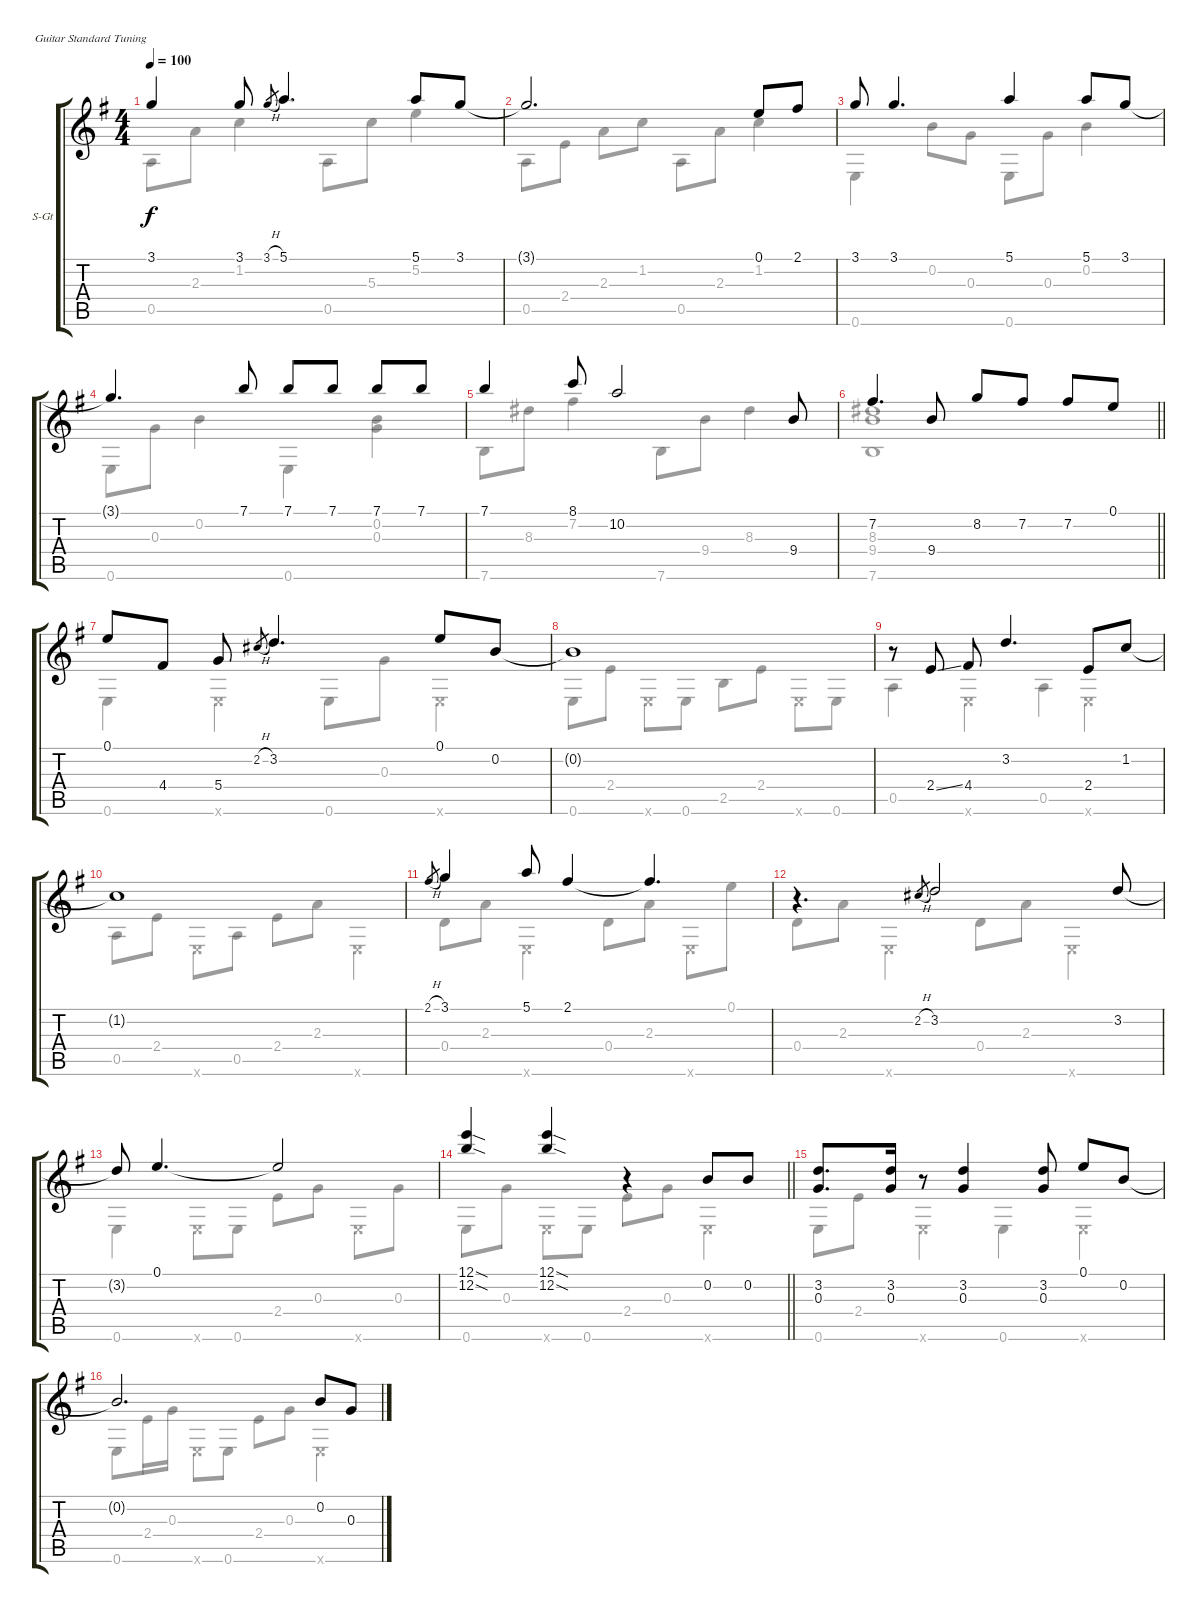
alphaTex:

\defaultSystemsLayout 4
\bracketExtendMode groupsimilarinstruments
\firstSystemTrackNameOrientation horizontal
\otherSystemsTrackNameOrientation horizontal
\track ("Steel Guitar" "S-Gt") {instrument acousticguitarsteel}
\staff {score tabs}
\tuning (E4 B3 G3 D3 A2 E2)
\voice
\ts (4 4)
\tempo 100
\clef g2
\scale
0.431149
\ks g
3.1.4{dy f} 3.1.8 3.1{h}.8{gr} 5.1.4{d} 5.1.8 3.1.8 |
\scale
0.285207 3.1{t}.2{d} 0.1.8 2.1.8 |
\scale
0.283554 3.1.8 3.1.4{d} 5.1.4 5.1.8 3.1.8 |
\scale
0.352026 3.1{t}.4{d} 7.1.8 7.1.8 7.1.8 7.1.8 7.1.8 |
\scale
0.331379 7.1.4 8.1.8 10.2.2 9.4.8 |
\scale
0.316408
\barLineRight lightlight
7.2.4{d} 9.4.8 8.2.8 7.2.8 7.2.8 0.1.8 |
\scale
0.576432 0.1.8 4.4.8 5.4.8 2.2{h}.8{gr} 3.2.4{d} 0.1.8 0.2.8 |
\scale
0.423493 0.2{t}.1 |
\scale
0.379928 r.8 2.4{ss}.8 4.4.8 3.2.4{d} 2.4.8 1.2.8 |
\scale
0.288233 1.2{t}.1 |
\scale
0.331813 2.1{h}.8{gr} 3.1.4 5.1.8 2.1.4 2.1{t}.4{d} |
\scale
0.377039 r.4{d} 2.2{h}.8{gr} 3.2.2 3.2.8 |
\scale
0.30294 3.2{t}.8 0.1.4{d} 0.1{t}.2 |
\scale
0.3197
\barLineRight lightlight
(12.1{sod} 12.2{sod}).4 (12.1{sod} 12.2{sod}).4 r.4 0.2.8 0.2.8 |
\scale
0.385557 (3.2 0.3).8{d} (3.2 0.3).16 r.8 (3.2 0.3).4 (0.3 3.2).8 0.1.8 0.2.8 |
\scale
0.307216 0.2{t}.2{d} 0.2.8 0.3.8
\voice
\clef g2
\ottava regular
\simile none
\scale
0.431149
\ks g
0.5.8{dy f} 2.3.8 1.2.4 0.5.8 5.3.8 5.2.4 |
\scale
0.285207 0.5.8 2.4.8 2.3.8 1.2.8 0.5.8 2.3.8 1.2.4 |
\scale
0.283554 0.6.4 0.2.8 0.3.8 0.6.8 0.3.8 0.2.4 |
\scale
0.352026 0.6.8 0.3.8 0.2.4 0.6.4 (0.2 0.3).4 |
\scale
0.331379 7.6.8 8.3.8 7.2.4 7.6.8 9.4.8 8.3.4 |
\scale
0.316408
\barLineRight lightlight
(7.6 9.4 8.3).1 |
\scale
0.576432 0.6.4 0.6{x}.4 0.6.8 0.3.8 0.6{x}.4 |
\scale
0.423493 0.6.8 2.4.8 0.6{x}.8 0.6.8 2.5.8 2.4.8 0.6{x}.8 0.6.8 |
\scale
0.379928 0.5.4 0.6{x}.4 0.5.4 0.6{x}.4 |
\scale
0.288233 0.5.8 2.4.8 0.6{x}.8 0.5.8 2.4.8 2.3.8 0.6{x}.4 |
\scale
0.331813 0.4.8 2.3.8 0.6{x}.4 0.4.8 2.3.8 0.6{x}.8 0.1.8 |
\scale
0.377039 0.4.8 2.3.8 0.6{x}.4 0.4.8 2.3.8 0.6{x}.4 |
\scale
0.30294 0.6.4 0.6{x}.8 0.6.8 2.4.8 0.3.8 0.6{x}.8 0.3.8 |
\scale
0.3197
\barLineRight lightlight
0.6.8 0.3.8 0.6{x}.8 0.6.8 2.4.8 0.3.8 0.6{x}.4 |
\scale
0.385557 0.6.8 2.4.8 0.6{x}.4 0.6.4 0.6{x}.4 |
\scale
0.307216 0.6.8 2.4.16 0.3.16 0.6{x}.8 0.6.8 2.4.8 0.3.8 0.6{x}.4
